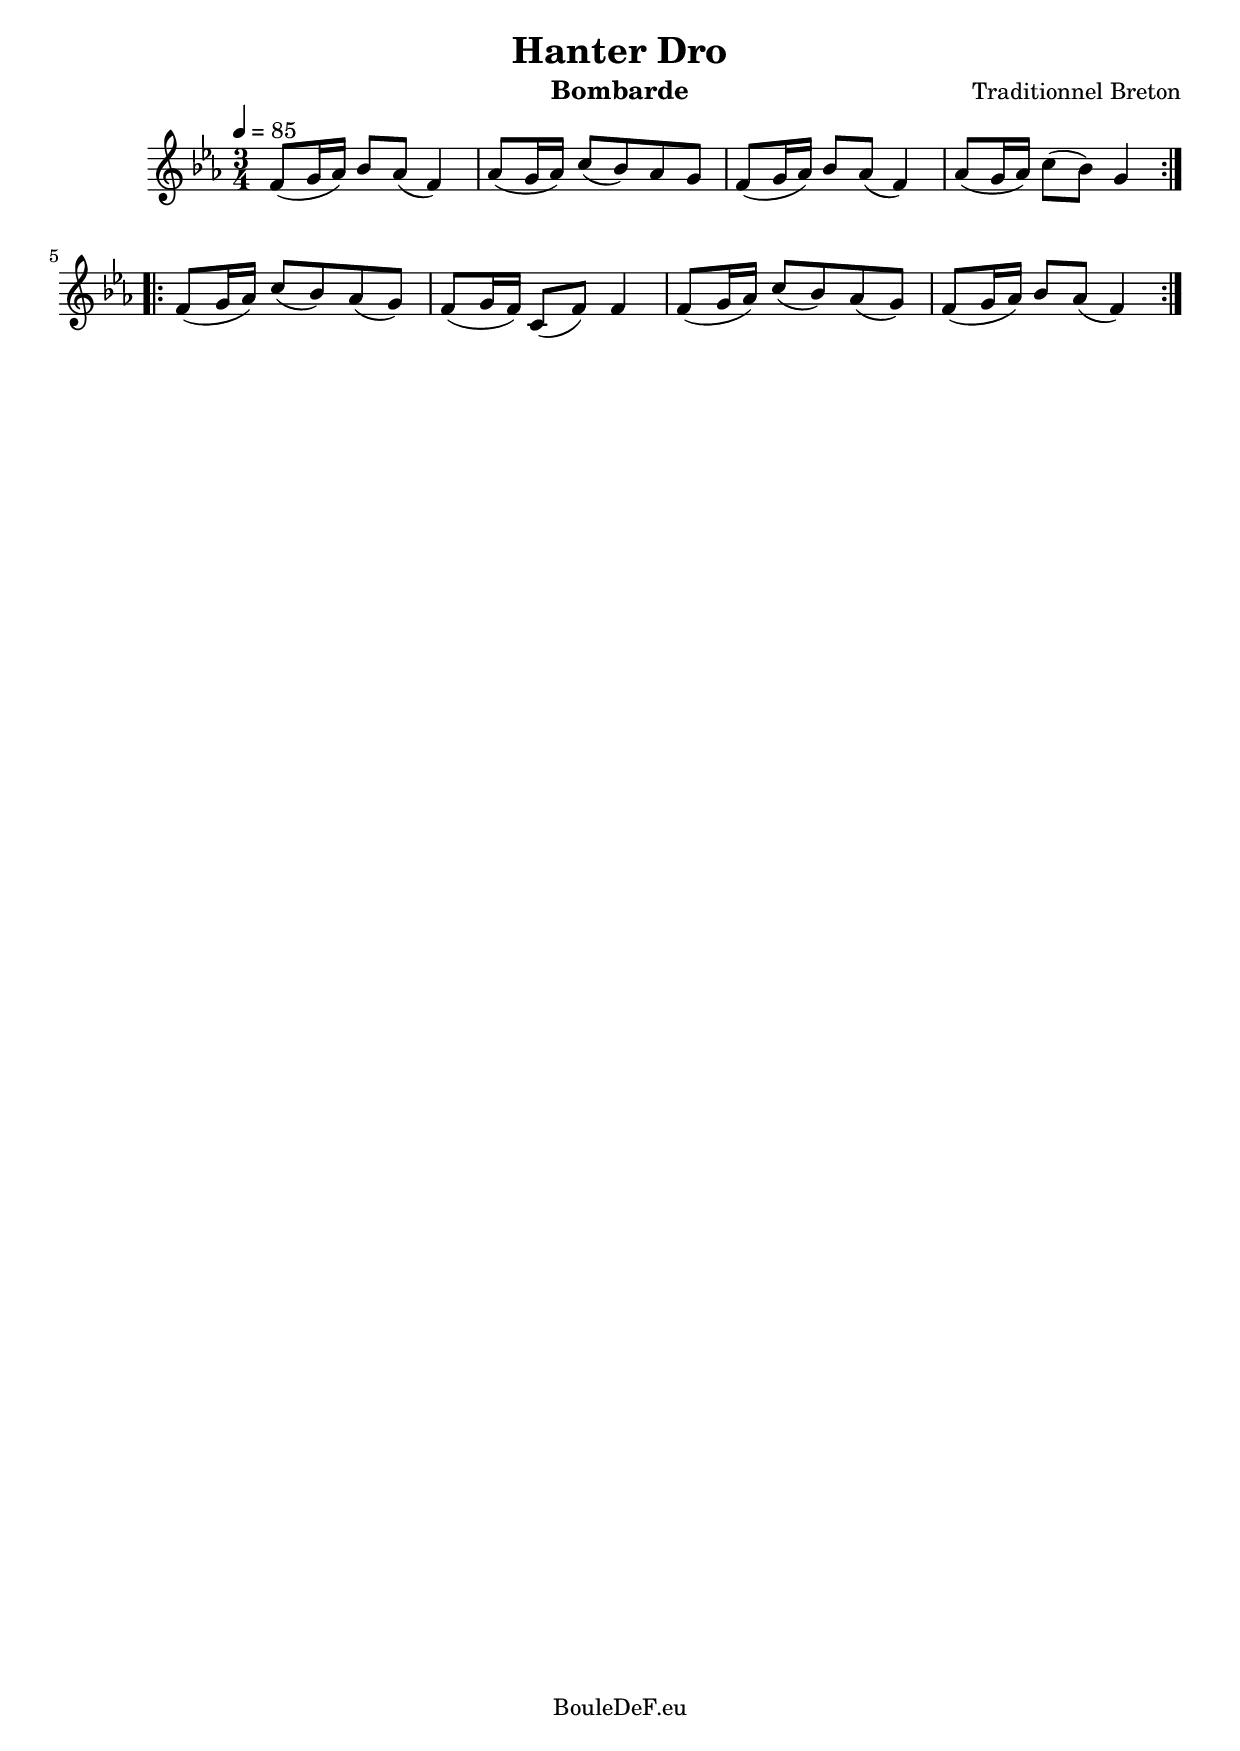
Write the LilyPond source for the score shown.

\version "2.16.0"
\include "italiano.ly"

\header {
	title = "Hanter Dro"
	composer = "Traditionnel Breton"
	instrument = "Bombarde"
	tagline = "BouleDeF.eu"
}

\score {
	\new Staff \relative sib {
		\clef "treble"
		\key mib \major
		\time 3/4
		\tempo 4 = 85

		\repeat volta 2 {
			fa'8( sol16 lab) sib8 lab( fa4)
			| lab8( sol16 lab) do8( sib) lab sol
			| fa( sol16 lab) sib8 lab( fa4)
			| lab8( sol16 lab) do8( sib) sol4
		}
		\break
		\repeat volta 2 {
			fa8( sol16 lab) do8( sib) lab( sol)
			| fa( sol16 fa) do8( fa) fa4
			| fa8( sol16 lab) do8( sib) lab( sol)
			| fa( sol16 lab) sib8 lab( fa4)
		}
	}
}

